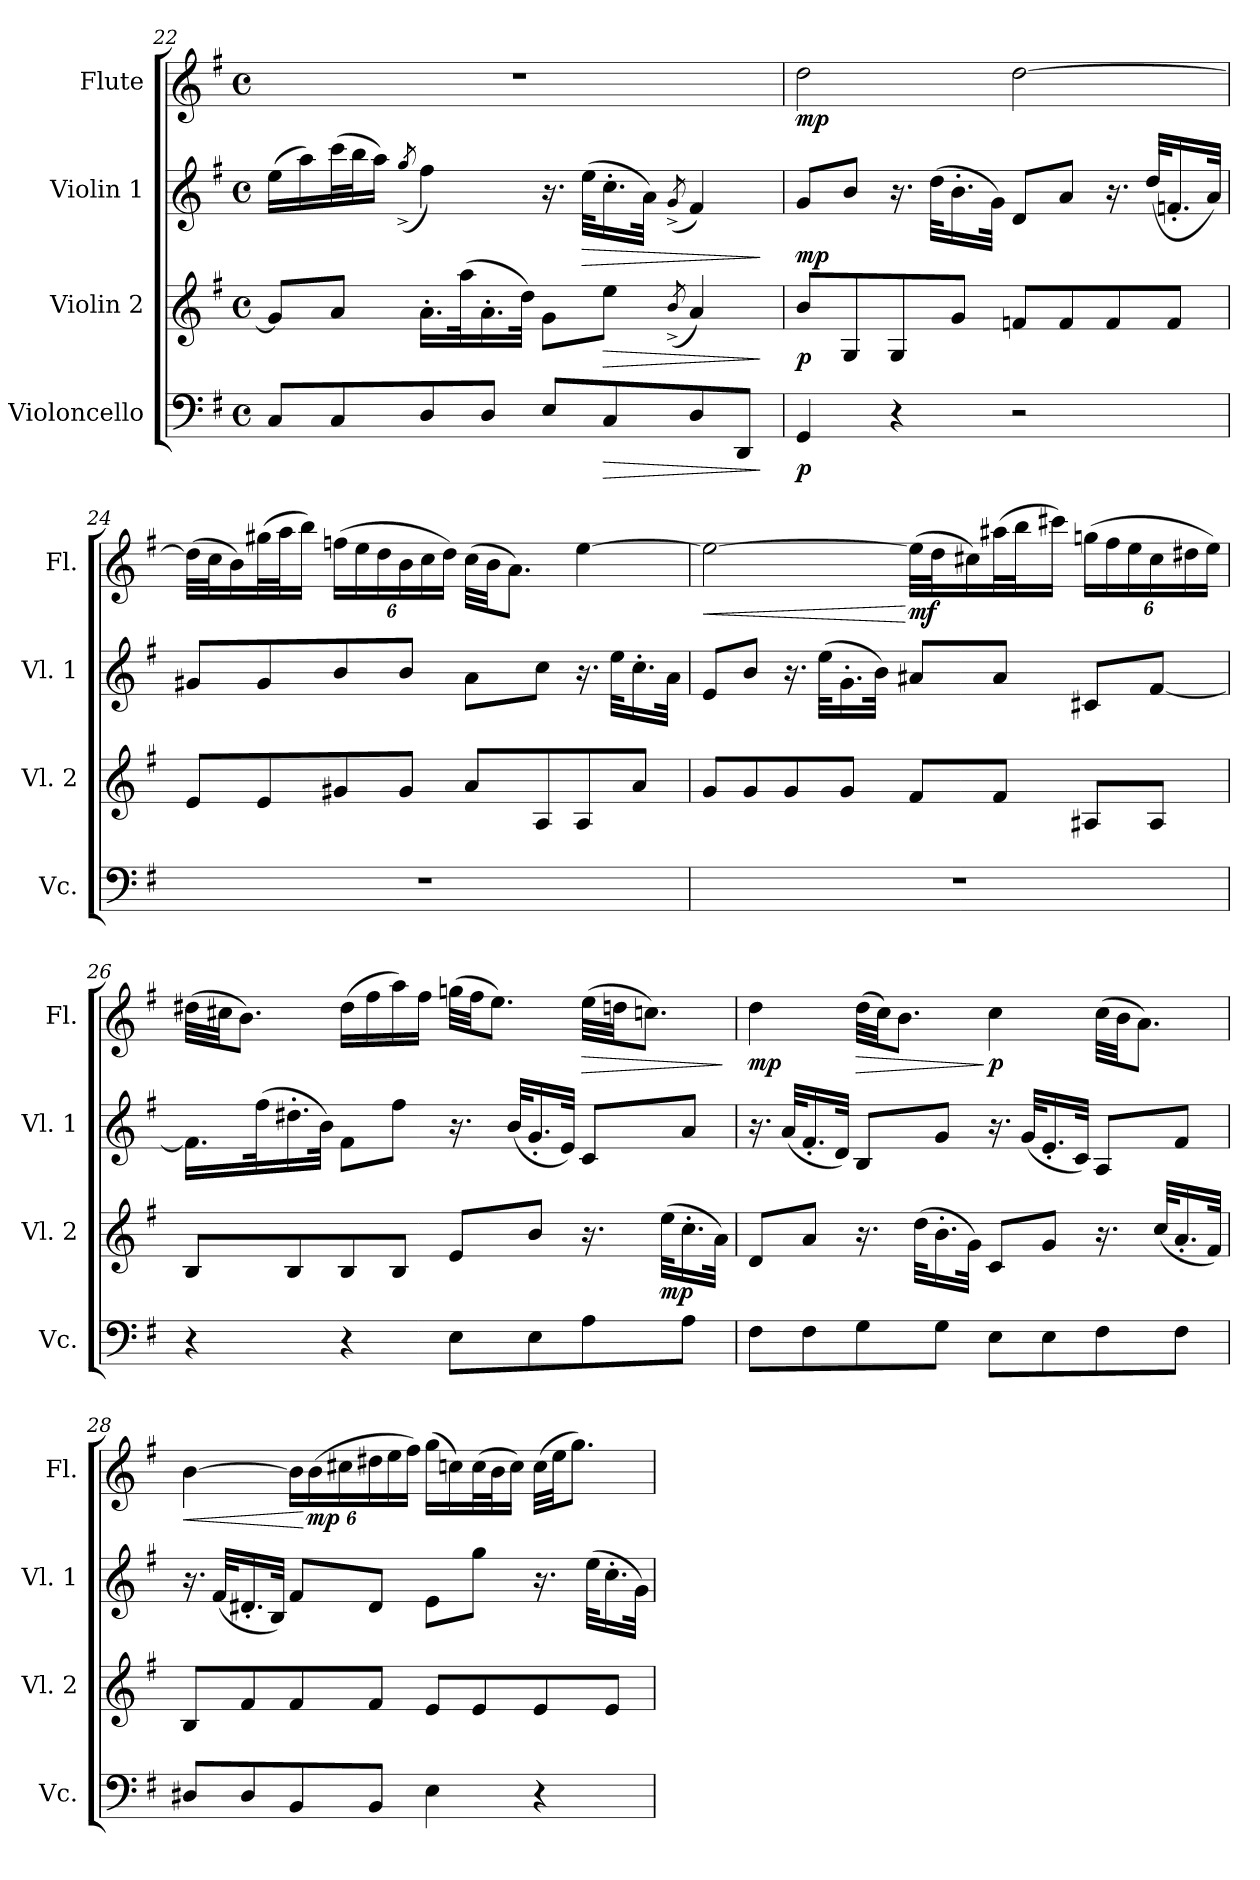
**kern	**dynam	**kern	**dynam	**kern	**dynam	**kern	**dynam
*part4	*part4	*part3	*part3	*part2	*part2	*part1	*part1
*staff4	*staff4	*staff3	*staff3	*staff2	*staff2	*staff1	*staff1
*I"Violoncello	*	*I"Violin 2	*	*I"Violin 1	*	*I"Flute	*
*I'Vc.	*	*I'Vl. 2	*	*I'Vl. 1	*	*I'Fl.	*
*clefF4	*	*clefG2	*	*clefG2	*	*clefG2	*
*k[f#]	*	*k[f#]	*	*k[f#]	*	*k[f#]	*
*M4/4	*	*M4/4	*	*M4/4	*	*M4/4	*
*met(c)	*	*met(c)	*	*met(c)	*	*met(c)	*
=22	=22	=22	=22	=22	=22	=22	=22
8C/L	.	8g/L]	.	(>16ee\LL	.	1r	.
.	.	.	.	16aa\)	.	.	.
8C/	.	8a/J	.	(>32ccc\L	.	.	.
.	.	.	.	32bb\J	.	.	.
.	.	.	.	16aa\JJ)	.	.	.
.	.	.	.	(<8qgg^/	.	.	.
8D/	.	16.a'\LL	.	4ff#\)	.	.	.
.	.	(>32aa\K	.	.	.	.	.
8D/J	.	16.a'\	.	.	.	.	.
.	.	32dd\JJk)	.	.	.	.	.
8E/L	.	8g\L	.	16.r	.	.	.
!	!	!	!	!	!LO:HP:b	!	!
.	.	.	.	(>32ee\KLL	>	.	.
!	!LO:HP:b	!	!LO:HP:b	!	!	!	!
8C/	>	8ee\J	>	16.cc'\	.	.	.
.	.	.	.	32a\JJk)	.	.	.
.	.	(<8qb^/	.	(<8qg^/	.	.	.
8D/	.	4a/)	.	4f#/)	.	.	.
8DD/J	.	.	.	.	.	.	.
.	]	.	]	.	]	.	.
!!LO:LB:g=z
=23	=23	=23	=23	=23	=23	=23	=23
!	!LO:DY:b	!	!LO:DY:b	!	!LO:DY:b	!	!LO:DY:b
4GG/	p	8b/L	p	8g/L	mp	2dd\	mp
.	.	8G/	.	8b/J	.	.	.
4r	.	8G/	.	16.r	.	.	.
.	.	.	.	(>32dd\KLL	.	.	.
.	.	8g/J	.	16.b'\	.	.	.
.	.	.	.	32g\JJk)	.	.	.
2r	.	8fn/L	.	8d/L	.	[2dd\	.
.	.	8f/	.	8a/J	.	.	.
.	.	8f/	.	16.r	.	.	.
.	.	.	.	(<32dd/KLL	.	.	.
.	.	8f/J	.	16.fn'/	.	.	.
.	.	.	.	32a/JJk)	.	.	.
=24	=24	=24	=24	=24	=24	=24	=24
1r	.	8e/L	.	8g#X/L	.	(>32dd\LLL]	.
.	.	.	.	.	.	32cc\J	.
.	.	.	.	.	.	16b\)	.
.	.	8e/	.	8g#/	.	(>32gg#X\L	.
.	.	.	.	.	.	32aa\J	.
.	.	.	.	.	.	16bb\JJ)	.
*	*	*	*	*	*	*Xbrackettup	*
*	*	*	*	*	*	*MM32	*
.	.	8g#X/	.	8b/	.	(>24ffn\LL	.
.	.	.	.	.	.	24ee\	.
.	.	.	.	.	.	24dd\	.
.	.	8g#/J	.	8b/J	.	24b\	.
.	.	.	.	.	.	24cc\	.
.	.	.	.	.	.	24dd\JJ)	.
*	*	*	*	*	*	*MM28	*
.	.	8a/L	.	8a\L	.	(>32cc\LLL	.
.	.	.	.	.	.	32b\JJ	.
.	.	.	.	.	.	8.a\J)	.
.	.	8A/	.	8cc\J	.	.	.
.	.	8A/	.	16.r	.	[4ee\	.
.	.	.	.	32ee\KLL	.	.	.
.	.	8a/J	.	16.cc'\	.	.	.
.	.	.	.	32a\JJk	.	.	.
!!LO:LB:g=z
=25	=25	=25	=25	=25	=25	=25	=25
!	!	!	!	!	!	!	!LO:HP:b
1r	.	8g/L	.	8e/L	.	2ee\_	<
.	.	8g/	.	8b/J	.	.	.
.	.	8g/	.	16.r	.	.	.
.	.	.	.	(>32ee\KLL	.	.	.
.	.	8g/J	.	16.g'\	.	.	.
.	.	.	.	32b\JJk)	.	.	.
!	!	!	!	!	!	!	!LO:DY:n=1:b
.	.	8f#/L	.	8a#X/L	.	(>32ee\LLL]	[ mf
.	.	.	.	.	.	32dd\J	.
.	.	.	.	.	.	16cc#X\)	.
.	.	8f#/J	.	8a#/J	.	(>32aa#X\L	.
.	.	.	.	.	.	32bb\J	.
.	.	.	.	.	.	16ccc#X\JJ)	.
*	*	*	*	*	*	*MM32	*
.	.	8A#X/L	.	8c#X/L	.	(>24ggn\LL	.
.	.	.	.	.	.	24ff#\	.
.	.	.	.	.	.	24ee\	.
.	.	8A#/J	.	[8f#/J	.	24cc#\	.
.	.	.	.	.	.	24dd#X\	.
.	.	.	.	.	.	24ee\JJ)	.
!!LO:LB:g=z
=26	=26	=26	=26	=26	=26	=26	=26
*	*	*	*	*	*	*MM28	*
4r	.	8B/L	.	16.f#\LL]	.	(>32dd#X\LLL	.
.	.	.	.	.	.	32cc#X\JJ	.
.	.	.	.	.	.	8.b\J)	.
.	.	.	.	(>32ff#\K	.	.	.
.	.	8B/	.	16.dd#X'\	.	.	.
.	.	.	.	32b\JJk)	.	.	.
4r	.	8B/	.	8f#\L	.	(>16dd#\LL	.
.	.	.	.	.	.	16ff#\	.
.	.	8B/J	.	8ff#\J	.	16aa\)	.
.	.	.	.	.	.	16ff#\JJ	.
8E\L	.	8e/L	.	16.r	.	(>32ggn\LLL	.
.	.	.	.	.	.	32ff#\JJ	.
.	.	.	.	.	.	8.ee\J)	.
.	.	.	.	(<32b/KLL	.	.	.
8E\	.	8b/J	.	16.g'/	.	.	.
.	.	.	.	32e/JJk)	.	.	.
!	!	!	!	!	!	!	!LO:HP:b
8A\	.	16.r	.	8c/L	.	(>32ee\LLL	>
.	.	.	.	.	.	32ddn\JJ	.
.	.	.	.	.	.	8.ccn\J)	.
!	!	!	!LO:DY:b	!	!	!	!
.	.	(>32ee\KLL	mp	.	.	.	.
8A\J	.	16.cc'\	.	8a/J	.	.	.
.	.	32a\JJk)	.	.	.	.	.
.	.	.	.	.	.	.	]
=27	=27	=27	=27	=27	=27	=27	=27
!	!	!	!	!	!	!	!LO:DY:b
8F#\L	.	8d/L	.	16.r	.	4dd\	mp
.	.	.	.	(<32a/KLL	.	.	.
8F#\	.	8a/J	.	16.f#'/	.	.	.
.	.	.	.	32d/JJk)	.	.	.
!	!	!	!	!	!	!	!LO:HP:b
8G\	.	16.r	.	8B/L	.	(>32dd\LLL	>
.	.	.	.	.	.	32cc\JJ)	.
.	.	.	.	.	.	8.b\J	.
.	.	(>32dd\KLL	.	.	.	.	.
8G\J	.	16.b'\	.	8g/J	.	.	.
.	.	32g\JJk)	.	.	.	.	.
!	!	!	!	!	!	!	!LO:DY:n=1:b
8E\L	.	8c/L	.	16.r	.	4cc\	] p
.	.	.	.	(<32g/KLL	.	.	.
8E\	.	8g/J	.	16.e'/	.	.	.
.	.	.	.	32c/JJk)	.	.	.
8F#\	.	16.r	.	8A/L	.	(>32cc\LLL	.
.	.	.	.	.	.	32b\JJ	.
.	.	.	.	.	.	8.a\J)	.
.	.	(<32cc/KLL	.	.	.	.	.
8F#\J	.	16.a'/	.	8f#/J	.	.	.
.	.	32f#/JJk)	.	.	.	.	.
!!LO:PB:g=z
=28	=28	=28	=28	=28	=28	=28	=28
!	!	!	!	!	!	!	!LO:HP:b
8D#X/L	.	8B/L	.	16.r	.	[4b\	<
.	.	.	.	(<32f#/KLL	.	.	.
8D#/	.	8f#/	.	16.d#X'/	.	.	.
.	.	.	.	32B/JJk)	.	.	.
*	*	*	*	*	*	*MM32	*
8BB/	.	8f#/	.	8f#/L	.	24b\LL]	.
!	!	!	!	!	!	!	!LO:DY:n=1:b
.	.	.	.	.	.	(>24b\	[ mp
.	.	.	.	.	.	24cc#X\	.
8BB/J	.	8f#/J	.	8d#/J	.	24dd#X\	.
.	.	.	.	.	.	24ee\	.
.	.	.	.	.	.	24ff#\JJ)	.
*	*	*	*	*	*	*MM28	*
4E\	.	8e/L	.	8e\L	.	(>16gg\LL	.
.	.	.	.	.	.	16ccn\)	.
.	.	8e/	.	8gg\J	.	(>32cc\L	.
.	.	.	.	.	.	32b\J	.
.	.	.	.	.	.	16cc\JJ)	.
4r	.	8e/	.	16.r	.	(>32cc\LLL	.
.	.	.	.	.	.	32ee\JJ	.
.	.	.	.	.	.	8.gg\J)	.
.	.	.	.	(>32ee\KLL	.	.	.
.	.	8e/J	.	16.cc'\	.	.	.
.	.	.	.	32g\JJk)	.	.	.
=	=	=	=	=	=	=	=
*-	*-	*-	*-	*-	*-	*-	*-
